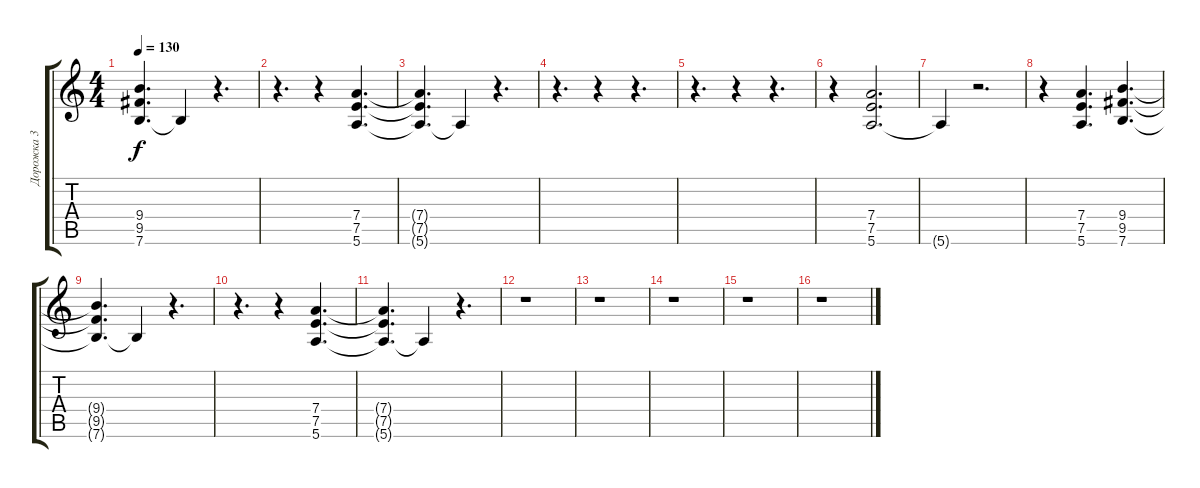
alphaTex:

\track ("Дорожка 3" "Дорожка 3") {instrument electricbassfinger}
\staff {score tabs}
\tuning (E4 B3 G3 D3 A2 E2) {hide}
\ts (4 4)
\tempo 130
\clef g2
\ks c
(9.4{t} 9.5{t} 7.6{t}).4{d dy f} 7.6{t}.4 r.4{d} |
r.4{d} r.4 (7.4 7.5 5.6).4{d} |
(7.4{t} 7.5{t} 5.6{t}).4{d} 5.6{t}.4 r.4{d} |
r.4{d} r.4 r.4{d} |
r.4{d} r.4 r.4{d} |
r.4 (7.4 7.5 5.6).2{d} |
5.6{t}.4 r.2{d} |
r.4 (7.4 7.5 5.6).4{d} (9.4 9.5 7.6).4{d} |
(9.4{t} 9.5{t} 7.6{t}).4{d} 7.6{t}.4 r.4{d} |
r.4{d} r.4 (7.4 7.5 5.6).4{d} |
(7.4{t} 7.5{t} 5.6{t}).4{d} 5.6{t}.4 r.4{d} |
r.1 |
r.1 |
r.1 |
r.1 |
r.1
